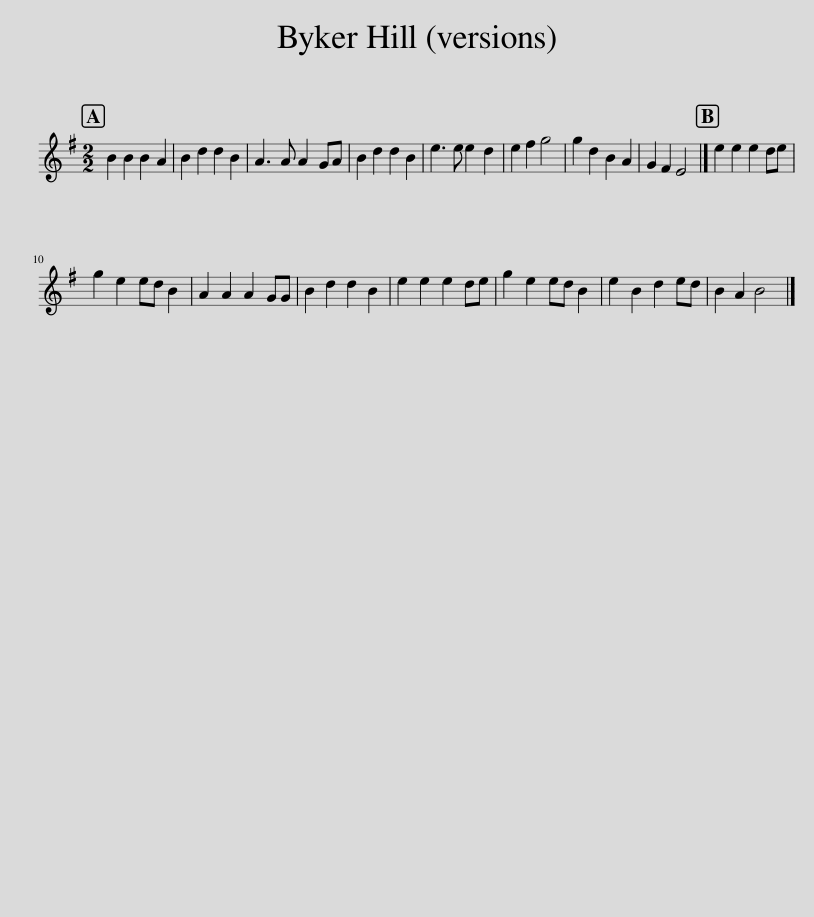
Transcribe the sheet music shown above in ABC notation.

X:1
L:1/8
M:2/2
I:linebreak $
K:Emin
V:1 treble
V:1
 B2 B2 B2 A2 | B2 d2 d2 B2 | A3 A A2 GA | B2 d2 d2 B2 | e3 e e2 d2 | %5
 e2 f2 g4 | g2 d2 B2 A2 | G2 F2 E4 |] e2 e2 e2 de |$ g2 e2 ed B2 | %10
 A2 A2 A2 GG | B2 d2 d2 B2 | e2 e2 e2 de | g2 e2 ed B2 | e2 B2 d2 ed | %15
 B2 A2 B4 |] %16
